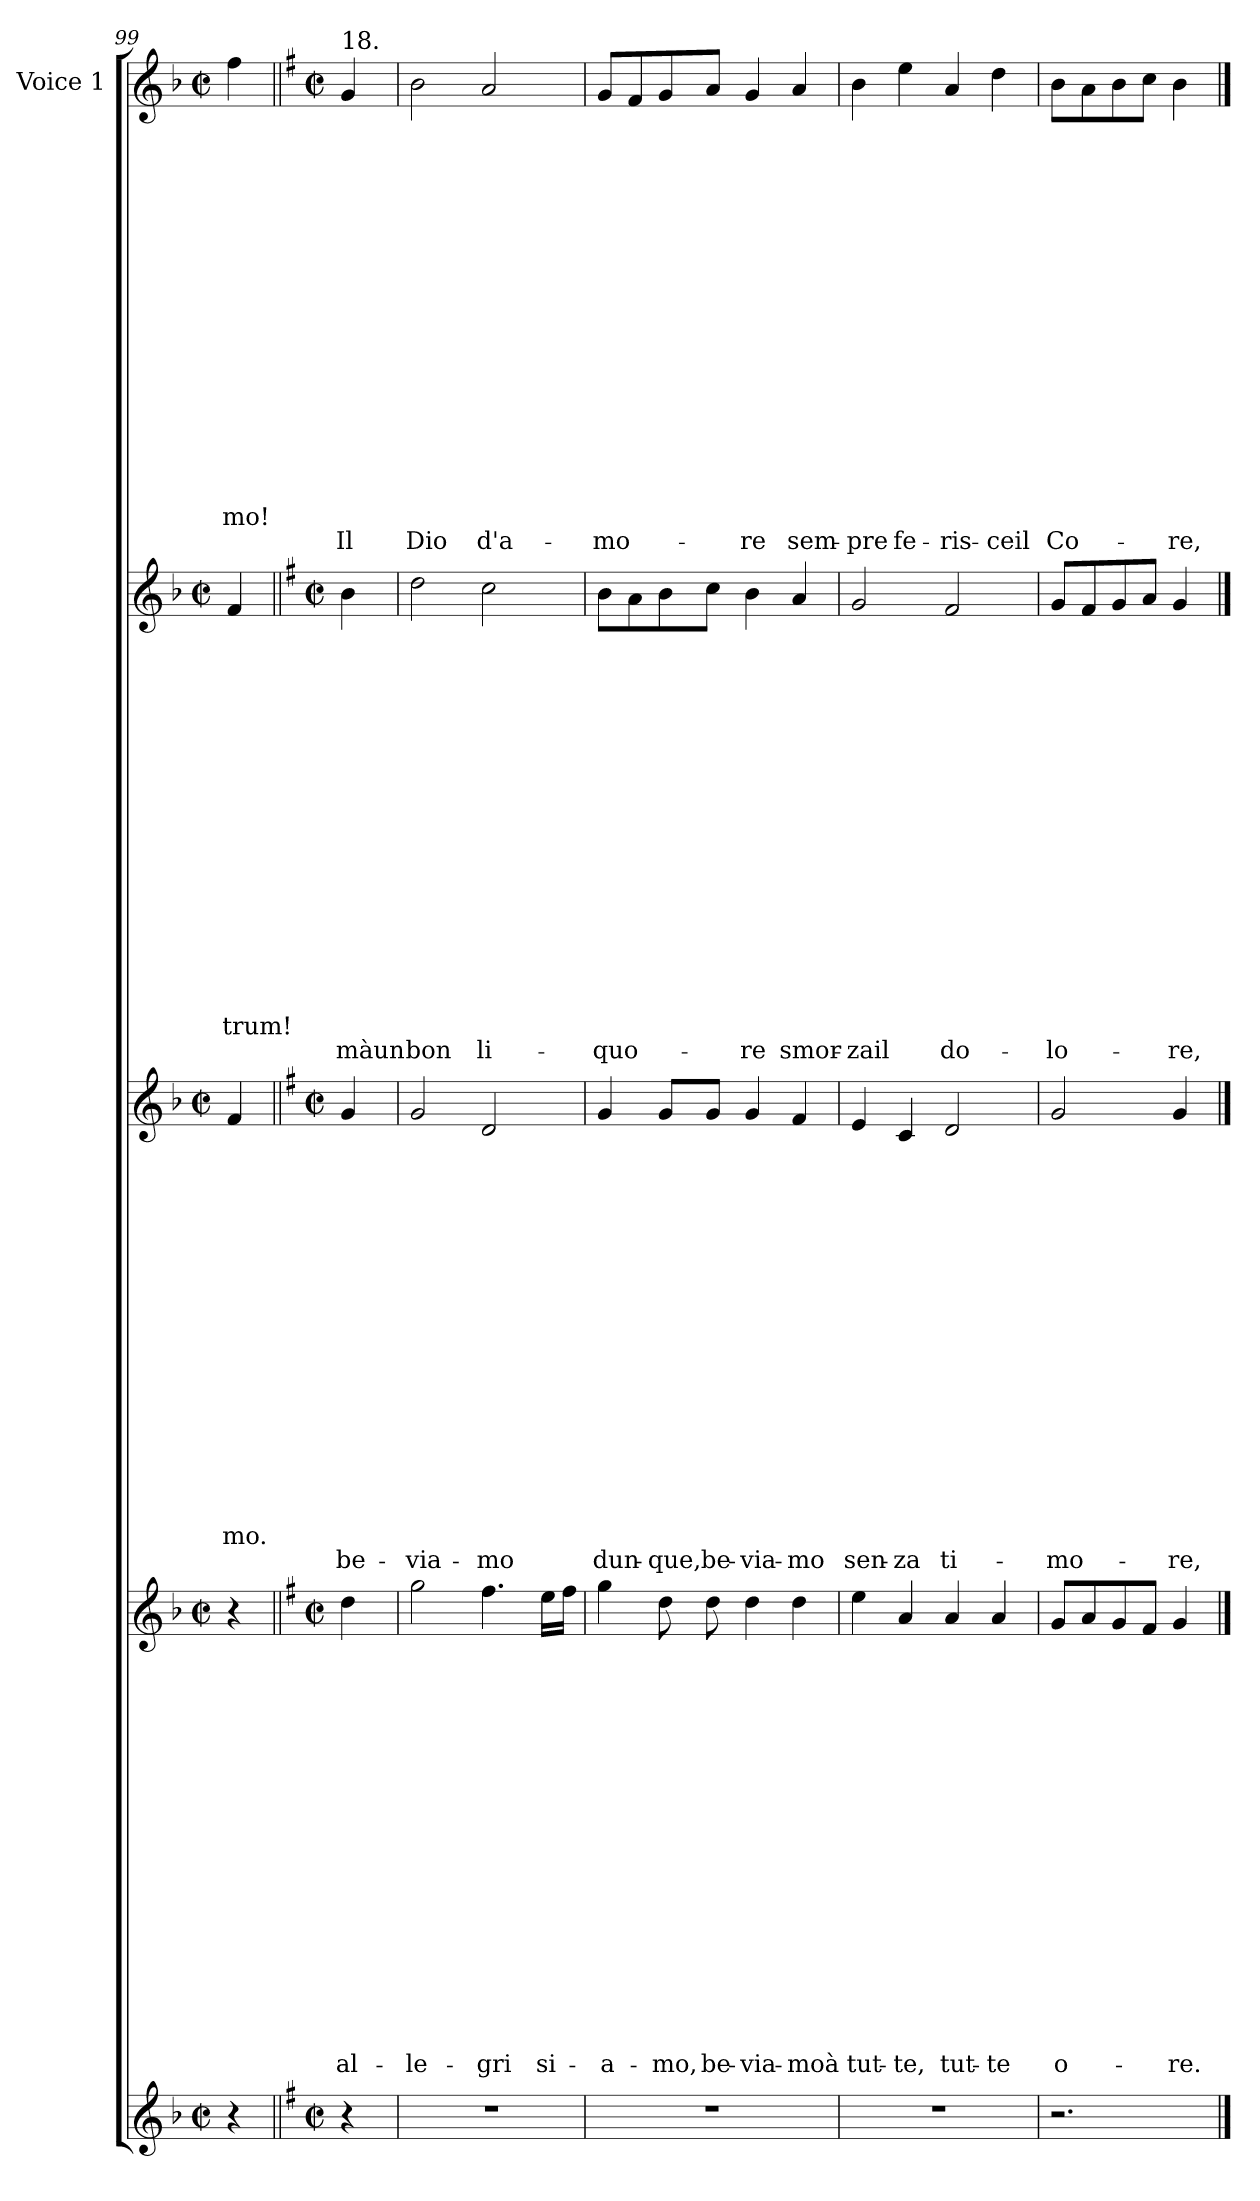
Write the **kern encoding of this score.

**kern	**kern	**text	**text	**text	**text	**text	**text	**text	**text	**text	**text	**text	**text	**text	**text	**text	**text	**text	**text	**kern	**text	**text	**text	**text	**text	**text	**text	**text	**text	**text	**text	**text	**text	**text	**text	**text	**text	**text	**kern	**text	**text	**text	**text	**text	**text	**text	**text	**text	**text	**text	**text	**text	**text	**text	**text	**text	**text	**kern	**text	**text	**text	**text	**text	**text	**text	**text	**text	**text	**text	**text	**text	**text	**text	**text	**text	**text
*part5	*part4	*part4	*part4	*part4	*part4	*part4	*part4	*part4	*part4	*part4	*part4	*part4	*part4	*part4	*part4	*part4	*part4	*part4	*part4	*part3	*part3	*part3	*part3	*part3	*part3	*part3	*part3	*part3	*part3	*part3	*part3	*part3	*part3	*part3	*part3	*part3	*part3	*part3	*part2	*part2	*part2	*part2	*part2	*part2	*part2	*part2	*part2	*part2	*part2	*part2	*part2	*part2	*part2	*part2	*part2	*part2	*part2	*part1	*part1	*part1	*part1	*part1	*part1	*part1	*part1	*part1	*part1	*part1	*part1	*part1	*part1	*part1	*part1	*part1	*part1	*part1
*staff5	*staff4	*staff4	*staff4	*staff4	*staff4	*staff4	*staff4	*staff4	*staff4	*staff4	*staff4	*staff4	*staff4	*staff4	*staff4	*staff4	*staff4	*staff4	*staff4	*staff3	*staff3	*staff3	*staff3	*staff3	*staff3	*staff3	*staff3	*staff3	*staff3	*staff3	*staff3	*staff3	*staff3	*staff3	*staff3	*staff3	*staff3	*staff3	*staff2	*staff2	*staff2	*staff2	*staff2	*staff2	*staff2	*staff2	*staff2	*staff2	*staff2	*staff2	*staff2	*staff2	*staff2	*staff2	*staff2	*staff2	*staff2	*staff1	*staff1	*staff1	*staff1	*staff1	*staff1	*staff1	*staff1	*staff1	*staff1	*staff1	*staff1	*staff1	*staff1	*staff1	*staff1	*staff1	*staff1	*staff1
*	*	*	*	*	*	*	*	*	*	*	*	*	*	*	*	*	*	*	*	*	*	*	*	*	*	*	*	*	*	*	*	*	*	*	*	*	*	*	*	*	*	*	*	*	*	*	*	*	*	*	*	*	*	*	*	*	*	*I"Voice 1	*	*	*	*	*	*	*	*	*	*	*	*	*	*	*	*	*	*
*clefG2	*clefG2	*	*	*	*	*	*	*	*	*	*	*	*	*	*	*	*	*	*	*clefG2	*	*	*	*	*	*	*	*	*	*	*	*	*	*	*	*	*	*	*clefG2	*	*	*	*	*	*	*	*	*	*	*	*	*	*	*	*	*	*	*clefG2	*	*	*	*	*	*	*	*	*	*	*	*	*	*	*	*	*	*
*k[b-]	*k[b-]	*	*	*	*	*	*	*	*	*	*	*	*	*	*	*	*	*	*	*k[b-]	*	*	*	*	*	*	*	*	*	*	*	*	*	*	*	*	*	*	*k[b-]	*	*	*	*	*	*	*	*	*	*	*	*	*	*	*	*	*	*	*k[b-]	*	*	*	*	*	*	*	*	*	*	*	*	*	*	*	*	*	*
*F:	*F:	*	*	*	*	*	*	*	*	*	*	*	*	*	*	*	*	*	*	*F:	*	*	*	*	*	*	*	*	*	*	*	*	*	*	*	*	*	*	*F:	*	*	*	*	*	*	*	*	*	*	*	*	*	*	*	*	*	*	*F:	*	*	*	*	*	*	*	*	*	*	*	*	*	*	*	*	*	*
*M2/2	*M2/2	*	*	*	*	*	*	*	*	*	*	*	*	*	*	*	*	*	*	*M2/2	*	*	*	*	*	*	*	*	*	*	*	*	*	*	*	*	*	*	*M2/2	*	*	*	*	*	*	*	*	*	*	*	*	*	*	*	*	*	*	*M2/2	*	*	*	*	*	*	*	*	*	*	*	*	*	*	*	*	*	*
*met(c|)	*met(c|)	*	*	*	*	*	*	*	*	*	*	*	*	*	*	*	*	*	*	*met(c|)	*	*	*	*	*	*	*	*	*	*	*	*	*	*	*	*	*	*	*met(c|)	*	*	*	*	*	*	*	*	*	*	*	*	*	*	*	*	*	*	*met(c|)	*	*	*	*	*	*	*	*	*	*	*	*	*	*	*	*	*	*
=99	=99	=99	=99	=99	=99	=99	=99	=99	=99	=99	=99	=99	=99	=99	=99	=99	=99	=99	=99	=99	=99	=99	=99	=99	=99	=99	=99	=99	=99	=99	=99	=99	=99	=99	=99	=99	=99	=99	=99	=99	=99	=99	=99	=99	=99	=99	=99	=99	=99	=99	=99	=99	=99	=99	=99	=99	=99	=99	=99	=99	=99	=99	=99	=99	=99	=99	=99	=99	=99	=99	=99	=99	=99	=99	=99	=99
4r	4r	.	.	.	.	.	.	.	.	.	.	.	.	.	.	.	.	.	.	4f/	.	.	.	.	.	.	.	.	.	.	.	.	.	.	.	.	-mo.	.	4f/	.	.	.	.	.	.	.	.	.	.	.	.	.	.	.	.	trum!	.	4ff\	.	.	.	.	.	.	.	.	.	.	.	.	.	.	.	.	-mo!	.
!!LO:LB:g=z
=100||	=100||	=100||	=100||	=100||	=100||	=100||	=100||	=100||	=100||	=100||	=100||	=100||	=100||	=100||	=100||	=100||	=100||	=100||	=100||	=100||	=100||	=100||	=100||	=100||	=100||	=100||	=100||	=100||	=100||	=100||	=100||	=100||	=100||	=100||	=100||	=100||	=100||	=100||	=100||	=100||	=100||	=100||	=100||	=100||	=100||	=100||	=100||	=100||	=100||	=100||	=100||	=100||	=100||	=100||	=100||	=100||	=100||	=100||	=100||	=100||	=100||	=100||	=100||	=100||	=100||	=100||	=100||	=100||	=100||	=100||	=100||	=100||	=100||	=100||	=100||	=100||
*k[f#]	*k[f#]	*	*	*	*	*	*	*	*	*	*	*	*	*	*	*	*	*	*	*k[f#]	*	*	*	*	*	*	*	*	*	*	*	*	*	*	*	*	*	*	*k[f#]	*	*	*	*	*	*	*	*	*	*	*	*	*	*	*	*	*	*	*k[f#]	*	*	*	*	*	*	*	*	*	*	*	*	*	*	*	*	*	*
*G:	*G:	*	*	*	*	*	*	*	*	*	*	*	*	*	*	*	*	*	*	*G:	*	*	*	*	*	*	*	*	*	*	*	*	*	*	*	*	*	*	*G:	*	*	*	*	*	*	*	*	*	*	*	*	*	*	*	*	*	*	*G:	*	*	*	*	*	*	*	*	*	*	*	*	*	*	*	*	*	*
*M2/2	*M2/2	*	*	*	*	*	*	*	*	*	*	*	*	*	*	*	*	*	*	*M2/2	*	*	*	*	*	*	*	*	*	*	*	*	*	*	*	*	*	*	*M2/2	*	*	*	*	*	*	*	*	*	*	*	*	*	*	*	*	*	*	*M2/2	*	*	*	*	*	*	*	*	*	*	*	*	*	*	*	*	*	*
*met(c|)	*met(c|)	*	*	*	*	*	*	*	*	*	*	*	*	*	*	*	*	*	*	*met(c|)	*	*	*	*	*	*	*	*	*	*	*	*	*	*	*	*	*	*	*met(c|)	*	*	*	*	*	*	*	*	*	*	*	*	*	*	*	*	*	*	*met(c|)	*	*	*	*	*	*	*	*	*	*	*	*	*	*	*	*	*	*
!	!	!	!	!	!	!	!	!	!	!	!	!	!	!	!	!	!	!	!	!	!	!	!	!	!	!	!	!	!	!	!	!	!	!	!	!	!	!	!	!	!	!	!	!	!	!	!	!	!	!	!	!	!	!	!	!	!	!LO:TX:a:t=18.	!	!	!	!	!	!	!	!	!	!	!	!	!	!	!	!	!	!
4r	4dd\	.	.	.	.	.	.	.	.	.	.	.	.	.	.	.	.	.	al-	4g/	.	.	.	.	.	.	.	.	.	.	.	.	.	.	.	.	.	be-	4b\	.	.	.	.	.	.	.	.	.	.	.	.	.	.	.	.	.	màun	4g/	.	.	.	.	.	.	.	.	.	.	.	.	.	.	.	.	.	Il
=101	=101	=101	=101	=101	=101	=101	=101	=101	=101	=101	=101	=101	=101	=101	=101	=101	=101	=101	=101	=101	=101	=101	=101	=101	=101	=101	=101	=101	=101	=101	=101	=101	=101	=101	=101	=101	=101	=101	=101	=101	=101	=101	=101	=101	=101	=101	=101	=101	=101	=101	=101	=101	=101	=101	=101	=101	=101	=101	=101	=101	=101	=101	=101	=101	=101	=101	=101	=101	=101	=101	=101	=101	=101	=101	=101	=101
1r	2gg\	.	.	.	.	.	.	.	.	.	.	.	.	.	.	.	.	.	-le-	2g/	.	.	.	.	.	.	.	.	.	.	.	.	.	.	.	.	.	-via-	2dd\	.	.	.	.	.	.	.	.	.	.	.	.	.	.	.	.	.	bon	2b\	.	.	.	.	.	.	.	.	.	.	.	.	.	.	.	.	.	Dio
.	4.ff#\	.	.	.	.	.	.	.	.	.	.	.	.	.	.	.	.	.	-gri	2d/	.	.	.	.	.	.	.	.	.	.	.	.	.	.	.	.	.	-mo	2cc\	.	.	.	.	.	.	.	.	.	.	.	.	.	.	.	.	.	li-	2a/	.	.	.	.	.	.	.	.	.	.	.	.	.	.	.	.	.	d'a-
.	16ee\LL	.	.	.	.	.	.	.	.	.	.	.	.	.	.	.	.	.	si-	.	.	.	.	.	.	.	.	.	.	.	.	.	.	.	.	.	.	.	.	.	.	.	.	.	.	.	.	.	.	.	.	.	.	.	.	.	.	.	.	.	.	.	.	.	.	.	.	.	.	.	.	.	.	.	.	.
.	16ff#\JJ	.	.	.	.	.	.	.	.	.	.	.	.	.	.	.	.	.	.	.	.	.	.	.	.	.	.	.	.	.	.	.	.	.	.	.	.	.	.	.	.	.	.	.	.	.	.	.	.	.	.	.	.	.	.	.	.	.	.	.	.	.	.	.	.	.	.	.	.	.	.	.	.	.	.	.
=102	=102	=102	=102	=102	=102	=102	=102	=102	=102	=102	=102	=102	=102	=102	=102	=102	=102	=102	=102	=102	=102	=102	=102	=102	=102	=102	=102	=102	=102	=102	=102	=102	=102	=102	=102	=102	=102	=102	=102	=102	=102	=102	=102	=102	=102	=102	=102	=102	=102	=102	=102	=102	=102	=102	=102	=102	=102	=102	=102	=102	=102	=102	=102	=102	=102	=102	=102	=102	=102	=102	=102	=102	=102	=102	=102	=102
1r	4gg\	.	.	.	.	.	.	.	.	.	.	.	.	.	.	.	.	.	-a-	4g/	.	.	.	.	.	.	.	.	.	.	.	.	.	.	.	.	.	dun-	8b\L	.	.	.	.	.	.	.	.	.	.	.	.	.	.	.	.	.	-quo-	8g/L	.	.	.	.	.	.	.	.	.	.	.	.	.	.	.	.	.	-mo-
.	.	.	.	.	.	.	.	.	.	.	.	.	.	.	.	.	.	.	.	.	.	.	.	.	.	.	.	.	.	.	.	.	.	.	.	.	.	.	8a\	.	.	.	.	.	.	.	.	.	.	.	.	.	.	.	.	.	.	8f#/	.	.	.	.	.	.	.	.	.	.	.	.	.	.	.	.	.	.
.	8dd\	.	.	.	.	.	.	.	.	.	.	.	.	.	.	.	.	.	-mo,	8g/L	.	.	.	.	.	.	.	.	.	.	.	.	.	.	.	.	.	-que,	8b\	.	.	.	.	.	.	.	.	.	.	.	.	.	.	.	.	.	.	8g/	.	.	.	.	.	.	.	.	.	.	.	.	.	.	.	.	.	.
.	8dd\	.	.	.	.	.	.	.	.	.	.	.	.	.	.	.	.	.	be-	8g/J	.	.	.	.	.	.	.	.	.	.	.	.	.	.	.	.	.	be-	8cc\J	.	.	.	.	.	.	.	.	.	.	.	.	.	.	.	.	.	.	8a/J	.	.	.	.	.	.	.	.	.	.	.	.	.	.	.	.	.	.
.	4dd\	.	.	.	.	.	.	.	.	.	.	.	.	.	.	.	.	.	-via-	4g/	.	.	.	.	.	.	.	.	.	.	.	.	.	.	.	.	.	-via-	4b\	.	.	.	.	.	.	.	.	.	.	.	.	.	.	.	.	.	-re	4g/	.	.	.	.	.	.	.	.	.	.	.	.	.	.	.	.	.	-re
.	4dd\	.	.	.	.	.	.	.	.	.	.	.	.	.	.	.	.	.	-moà	4f#/	.	.	.	.	.	.	.	.	.	.	.	.	.	.	.	.	.	-mo	4a/	.	.	.	.	.	.	.	.	.	.	.	.	.	.	.	.	.	smor-	4a/	.	.	.	.	.	.	.	.	.	.	.	.	.	.	.	.	.	sem-
=103	=103	=103	=103	=103	=103	=103	=103	=103	=103	=103	=103	=103	=103	=103	=103	=103	=103	=103	=103	=103	=103	=103	=103	=103	=103	=103	=103	=103	=103	=103	=103	=103	=103	=103	=103	=103	=103	=103	=103	=103	=103	=103	=103	=103	=103	=103	=103	=103	=103	=103	=103	=103	=103	=103	=103	=103	=103	=103	=103	=103	=103	=103	=103	=103	=103	=103	=103	=103	=103	=103	=103	=103	=103	=103	=103	=103
1r	4ee\	.	.	.	.	.	.	.	.	.	.	.	.	.	.	.	.	.	tut-	4e/	.	.	.	.	.	.	.	.	.	.	.	.	.	.	.	.	.	sen-	2g/	.	.	.	.	.	.	.	.	.	.	.	.	.	.	.	.	.	-zail	4b\	.	.	.	.	.	.	.	.	.	.	.	.	.	.	.	.	.	-pre
.	4a/	.	.	.	.	.	.	.	.	.	.	.	.	.	.	.	.	.	-te,	4c/	.	.	.	.	.	.	.	.	.	.	.	.	.	.	.	.	.	-za	.	.	.	.	.	.	.	.	.	.	.	.	.	.	.	.	.	.	.	4ee\	.	.	.	.	.	.	.	.	.	.	.	.	.	.	.	.	.	fe-
.	4a/	.	.	.	.	.	.	.	.	.	.	.	.	.	.	.	.	.	tut-	2d/	.	.	.	.	.	.	.	.	.	.	.	.	.	.	.	.	.	ti-	2f#/	.	.	.	.	.	.	.	.	.	.	.	.	.	.	.	.	.	do-	4a/	.	.	.	.	.	.	.	.	.	.	.	.	.	.	.	.	.	-ris-
.	4a/	.	.	.	.	.	.	.	.	.	.	.	.	.	.	.	.	.	-te	.	.	.	.	.	.	.	.	.	.	.	.	.	.	.	.	.	.	.	.	.	.	.	.	.	.	.	.	.	.	.	.	.	.	.	.	.	.	4dd\	.	.	.	.	.	.	.	.	.	.	.	.	.	.	.	.	.	-ceil
=104	=104	=104	=104	=104	=104	=104	=104	=104	=104	=104	=104	=104	=104	=104	=104	=104	=104	=104	=104	=104	=104	=104	=104	=104	=104	=104	=104	=104	=104	=104	=104	=104	=104	=104	=104	=104	=104	=104	=104	=104	=104	=104	=104	=104	=104	=104	=104	=104	=104	=104	=104	=104	=104	=104	=104	=104	=104	=104	=104	=104	=104	=104	=104	=104	=104	=104	=104	=104	=104	=104	=104	=104	=104	=104	=104	=104
2.r	8g/L	.	.	.	.	.	.	.	.	.	.	.	.	.	.	.	.	.	o-	2g/	.	.	.	.	.	.	.	.	.	.	.	.	.	.	.	.	.	-mo-	8g/L	.	.	.	.	.	.	.	.	.	.	.	.	.	.	.	.	.	-lo-	8b\L	.	.	.	.	.	.	.	.	.	.	.	.	.	.	.	.	.	Co-
.	8a/	.	.	.	.	.	.	.	.	.	.	.	.	.	.	.	.	.	.	.	.	.	.	.	.	.	.	.	.	.	.	.	.	.	.	.	.	.	8f#/	.	.	.	.	.	.	.	.	.	.	.	.	.	.	.	.	.	.	8a\	.	.	.	.	.	.	.	.	.	.	.	.	.	.	.	.	.	.
.	8g/	.	.	.	.	.	.	.	.	.	.	.	.	.	.	.	.	.	.	.	.	.	.	.	.	.	.	.	.	.	.	.	.	.	.	.	.	.	8g/	.	.	.	.	.	.	.	.	.	.	.	.	.	.	.	.	.	.	8b\	.	.	.	.	.	.	.	.	.	.	.	.	.	.	.	.	.	.
.	8f#/J	.	.	.	.	.	.	.	.	.	.	.	.	.	.	.	.	.	.	.	.	.	.	.	.	.	.	.	.	.	.	.	.	.	.	.	.	.	8a/J	.	.	.	.	.	.	.	.	.	.	.	.	.	.	.	.	.	.	8cc\J	.	.	.	.	.	.	.	.	.	.	.	.	.	.	.	.	.	.
.	4g/	.	.	.	.	.	.	.	.	.	.	.	.	.	.	.	.	.	-re.	4g/	.	.	.	.	.	.	.	.	.	.	.	.	.	.	.	.	.	-re,	4g/	.	.	.	.	.	.	.	.	.	.	.	.	.	.	.	.	.	-re,	4b\	.	.	.	.	.	.	.	.	.	.	.	.	.	.	.	.	.	-re,
==	==	==	==	==	==	==	==	==	==	==	==	==	==	==	==	==	==	==	==	==	==	==	==	==	==	==	==	==	==	==	==	==	==	==	==	==	==	==	==	==	==	==	==	==	==	==	==	==	==	==	==	==	==	==	==	==	==	==	==	==	==	==	==	==	==	==	==	==	==	==	==	==	==	==	==	==
*-	*-	*-	*-	*-	*-	*-	*-	*-	*-	*-	*-	*-	*-	*-	*-	*-	*-	*-	*-	*-	*-	*-	*-	*-	*-	*-	*-	*-	*-	*-	*-	*-	*-	*-	*-	*-	*-	*-	*-	*-	*-	*-	*-	*-	*-	*-	*-	*-	*-	*-	*-	*-	*-	*-	*-	*-	*-	*-	*-	*-	*-	*-	*-	*-	*-	*-	*-	*-	*-	*-	*-	*-	*-	*-	*-	*-
